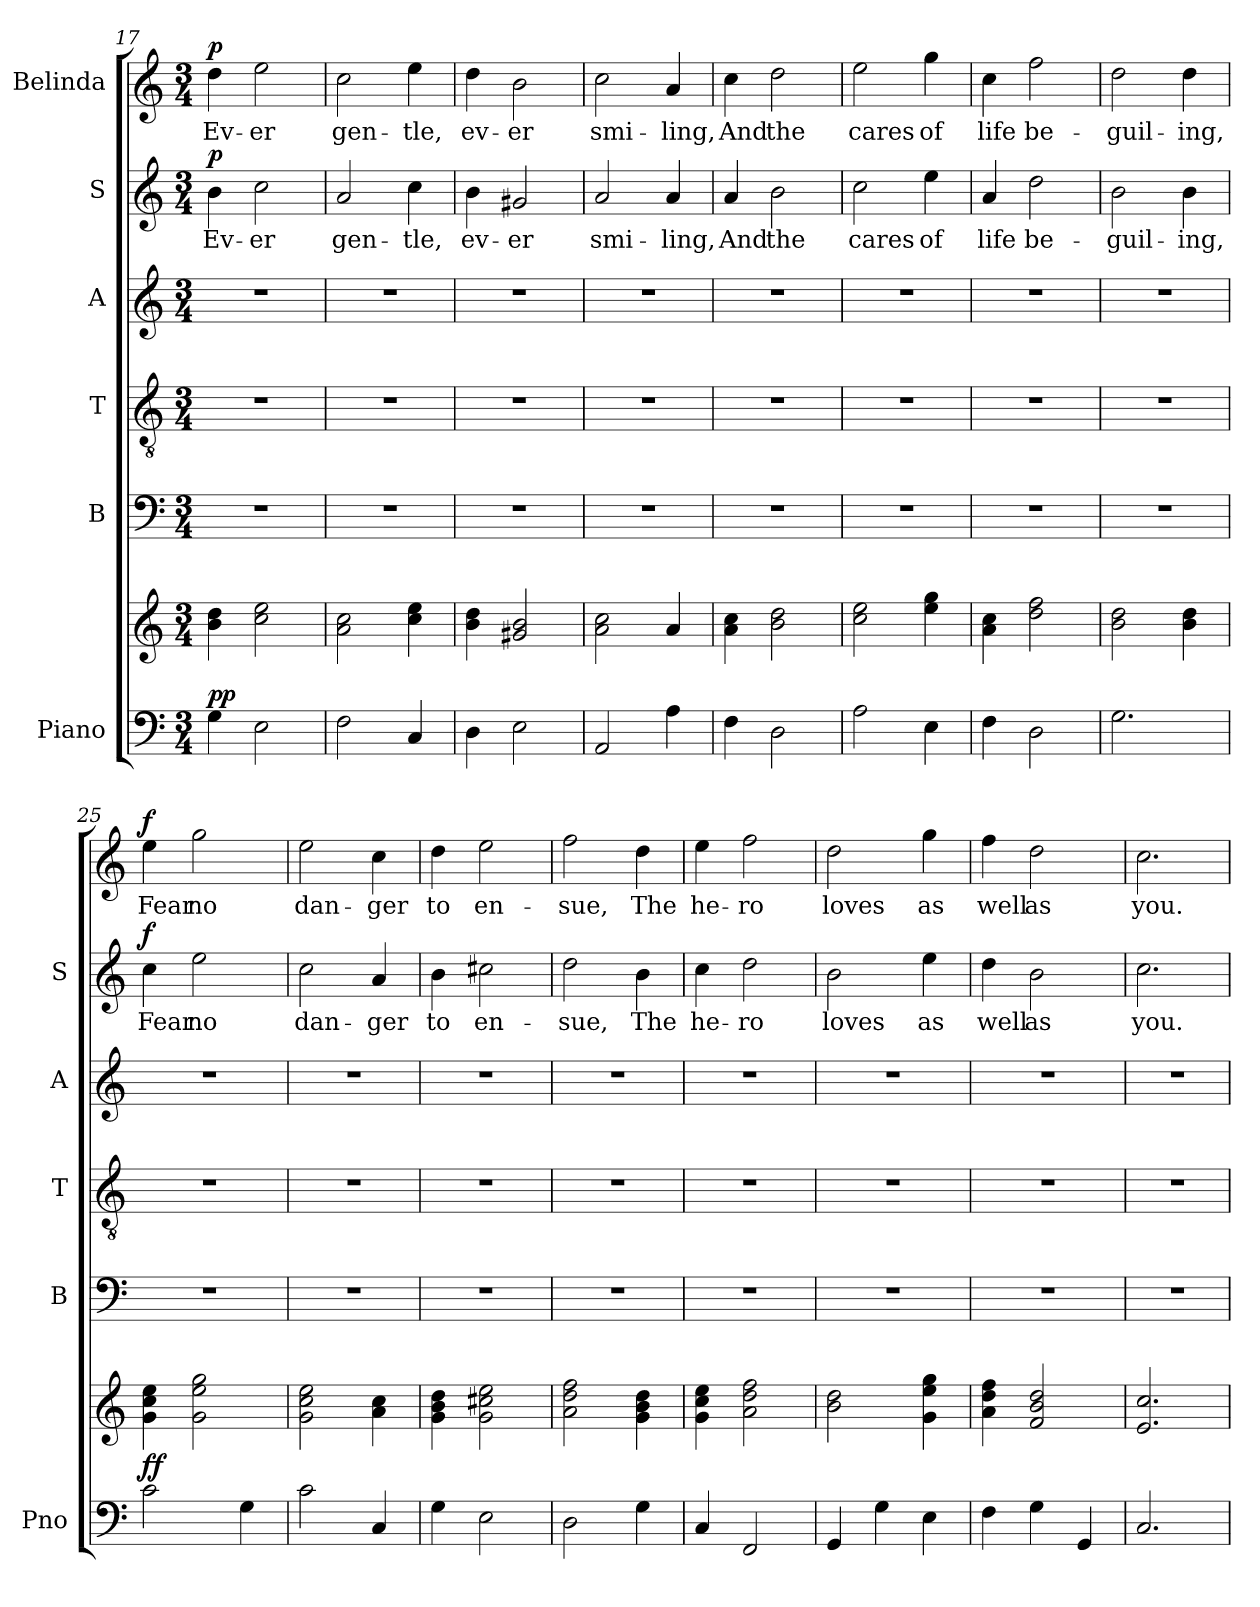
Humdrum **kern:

**kern	**kern	**dynam	**kern	**kern	**kern	**kern	**text	**dynam	**kern	**text	**dynam
*part6	*part6	*part6	*part5	*part4	*part3	*part2	*part2	*part2	*part1	*part1	*part1
*staff7	*staff6	*staff6/7	*staff5	*staff4	*staff3	*staff2	*staff2	*staff2	*staff1	*staff1	*staff1
*I"Piano	*	*	*I"B	*I"T	*I"A	*I"S	*	*	*I"Belinda	*	*
*I'Pno	*	*	*I'B	*I'T	*I'A	*I'S	*	*	*	*	*
!!LO:LB:g=z
*clefF4	*clefG2	*	*clefF4	*clefGv2	*clefG2	*clefG2	*	*	*clefG2	*	*
*k[]	*k[]	*	*k[]	*k[]	*k[]	*k[]	*	*	*k[]	*	*
*M3/4	*M3/4	*	*M3/4	*M3/4	*M3/4	*M3/4	*	*	*M3/4	*	*
=17	=17	=17	=17	=17	=17	=17	=17	=17	=17	=17	=17
!	!	!LO:DY:a=2	!	!	!	!	!LO:LY:b	!	!	!LO:LY:b	!
!	!	!LO:DY:n=1:a	!	!	!	!	!	!LO:DY:a	!	!	!LO:DY:a
4G\	4b\ 4dd\	p p	2.r	2.r	2.r	4b\	Ev-	p	4dd\	Ev-	p
!	!	!	!	!	!	!	!LO:LY:b	!	!	!LO:LY:b	!
2E\	2cc\ 2ee\	.	.	.	.	2cc\	-er	.	2ee\	-er	.
=18	=18	=18	=18	=18	=18	=18	=18	=18	=18	=18	=18
!	!	!	!	!	!	!	!LO:LY:b	!	!	!LO:LY:b	!
2F\	2a\ 2cc\	.	2.r	2.r	2.r	2a/	gen-	.	2cc\	gen-	.
!	!	!	!	!	!	!	!LO:LY:b	!	!	!LO:LY:b	!
4C/	4cc\ 4ee\	.	.	.	.	4cc\	-tle,	.	4ee\	-tle,	.
=19	=19	=19	=19	=19	=19	=19	=19	=19	=19	=19	=19
!	!	!	!	!	!	!	!LO:LY:b	!	!	!LO:LY:b	!
4D\	4b\ 4dd\	.	2.r	2.r	2.r	4b\	ev-	.	4dd\	ev-	.
!	!	!	!	!	!	!	!LO:LY:b	!	!	!LO:LY:b	!
2E\	2g#X/ 2b/	.	.	.	.	2g#X/	-er	.	2b\	-er	.
=20	=20	=20	=20	=20	=20	=20	=20	=20	=20	=20	=20
!	!	!	!	!	!	!	!LO:LY:b	!	!	!LO:LY:b	!
2AA/	2a\ 2cc\	.	2.r	2.r	2.r	2a/	smi-	.	2cc\	smi-	.
!	!	!	!	!	!	!	!LO:LY:b	!	!	!LO:LY:b	!
4A\	4a/	.	.	.	.	4a/	-ling,	.	4a/	-ling,	.
=21	=21	=21	=21	=21	=21	=21	=21	=21	=21	=21	=21
!	!	!	!	!	!	!	!LO:LY:b	!	!	!LO:LY:b	!
4F\	4a\ 4cc\	.	2.r	2.r	2.r	4a/	And	.	4cc\	And	.
!	!	!	!	!	!	!	!LO:LY:b	!	!	!LO:LY:b	!
2D\	2b\ 2dd\	.	.	.	.	2b\	the	.	2dd\	the	.
=22	=22	=22	=22	=22	=22	=22	=22	=22	=22	=22	=22
!	!	!	!	!	!	!	!LO:LY:b	!	!	!LO:LY:b	!
2A\	2cc\ 2ee\	.	2.r	2.r	2.r	2cc\	cares	.	2ee\	cares	.
!	!	!	!	!	!	!	!LO:LY:b	!	!	!LO:LY:b	!
4E\	4ee\ 4gg\	.	.	.	.	4ee\	of	.	4gg\	of	.
=23	=23	=23	=23	=23	=23	=23	=23	=23	=23	=23	=23
!	!	!	!	!	!	!	!LO:LY:b	!	!	!LO:LY:b	!
4F\	4a\ 4cc\	.	2.r	2.r	2.r	4a/	life	.	4cc\	life	.
!	!	!	!	!	!	!	!LO:LY:b	!	!	!LO:LY:b	!
2D\	2dd\ 2ff\	.	.	.	.	2dd\	be-	.	2ff\	be-	.
=24	=24	=24	=24	=24	=24	=24	=24	=24	=24	=24	=24
!	!	!	!	!	!	!	!LO:LY:b	!	!	!LO:LY:b	!
2.G\	2b\ 2dd\	.	2.r	2.r	2.r	2b\	-guil-	.	2dd\	-guil-	.
!	!	!	!	!	!	!	!LO:LY:b	!	!	!LO:LY:b	!
.	4b\ 4dd\	.	.	.	.	4b\	-ing,	.	4dd\	-ing,	.
!!LO:PB:g=z
=25	=25	=25	=25	=25	=25	=25	=25	=25	=25	=25	=25
!	!	!LO:DY:a=2	!	!	!	!	!LO:LY:b	!	!	!LO:LY:b	!
!	!	!LO:DY:n=1:a	!	!	!	!	!	!LO:DY:a	!	!	!LO:DY:a
2c\	4g\ 4cc\ 4ee\	f f	2.r	2.r	2.r	4cc\	Fear	f	4ee\	Fear	f
!	!	!	!	!	!	!	!LO:LY:b	!	!	!LO:LY:b	!
.	2g\ 2ee\ 2gg\	.	.	.	.	2ee\	no	.	2gg\	no	.
4G\	.	.	.	.	.	.	.	.	.	.	.
=26	=26	=26	=26	=26	=26	=26	=26	=26	=26	=26	=26
!	!	!	!	!	!	!	!LO:LY:b	!	!	!LO:LY:b	!
2c\	2g\ 2cc\ 2ee\	.	2.r	2.r	2.r	2cc\	dan-	.	2ee\	dan-	.
!	!	!	!	!	!	!	!LO:LY:b	!	!	!LO:LY:b	!
4C/	4a\ 4cc\	.	.	.	.	4a/	-ger	.	4cc\	-ger	.
=27	=27	=27	=27	=27	=27	=27	=27	=27	=27	=27	=27
!	!	!	!	!	!	!	!LO:LY:b	!	!	!LO:LY:b	!
4G\	4g\ 4b\ 4dd\	.	2.r	2.r	2.r	4b\	to	.	4dd\	to	.
!	!	!	!	!	!	!	!LO:LY:b	!	!	!LO:LY:b	!
2E\	2g\ 2cc#X\ 2ee\	.	.	.	.	2cc#X\	en-	.	2ee\	en-	.
=28	=28	=28	=28	=28	=28	=28	=28	=28	=28	=28	=28
!	!	!	!	!	!	!	!LO:LY:b	!	!	!LO:LY:b	!
2D\	2a\ 2dd\ 2ff\	.	2.r	2.r	2.r	2dd\	-sue,	.	2ff\	-sue,	.
!	!	!	!	!	!	!	!LO:LY:b	!	!	!LO:LY:b	!
4G\	4g\ 4b\ 4dd\	.	.	.	.	4b\	The	.	4dd\	The	.
=29	=29	=29	=29	=29	=29	=29	=29	=29	=29	=29	=29
!	!	!	!	!	!	!	!LO:LY:b	!	!	!LO:LY:b	!
4C/	4g\ 4cc\ 4ee\	.	2.r	2.r	2.r	4cc\	he-	.	4ee\	he-	.
!	!	!	!	!	!	!	!LO:LY:b	!	!	!LO:LY:b	!
2FF/	2a\ 2dd\ 2ff\	.	.	.	.	2dd\	-ro	.	2ff\	-ro	.
=30	=30	=30	=30	=30	=30	=30	=30	=30	=30	=30	=30
!	!	!	!	!	!	!	!LO:LY:b	!	!	!LO:LY:b	!
4GG/	2b\ 2dd\	.	2.r	2.r	2.r	2b\	loves	.	2dd\	loves	.
4G\	.	.	.	.	.	.	.	.	.	.	.
!	!	!	!	!	!	!	!LO:LY:b	!	!	!LO:LY:b	!
4E\	4g\ 4ee\ 4gg\	.	.	.	.	4ee\	as	.	4gg\	as	.
=31	=31	=31	=31	=31	=31	=31	=31	=31	=31	=31	=31
!	!	!	!	!	!	!	!LO:LY:b	!	!	!LO:LY:b	!
4F\	4a\ 4dd\ 4ff\	.	2.r	2.r	2.r	4dd\	well	.	4ff\	well	.
!	!	!	!	!	!	!	!LO:LY:b	!	!	!LO:LY:b	!
4G\	2f/ 2b/ 2dd/	.	.	.	.	2b\	as	.	2dd\	as	.
4GG/	.	.	.	.	.	.	.	.	.	.	.
=32	=32	=32	=32	=32	=32	=32	=32	=32	=32	=32	=32
!	!	!	!	!	!	!	!LO:LY:b	!	!	!LO:LY:b	!
2.C/	2.e/ 2.cc/	.	2.r	2.r	2.r	2.cc\	you.	.	2.cc\	you.	.
=	=	=	=	=	=	=	=	=	=	=	=
*-	*-	*-	*-	*-	*-	*-	*-	*-	*-	*-	*-
